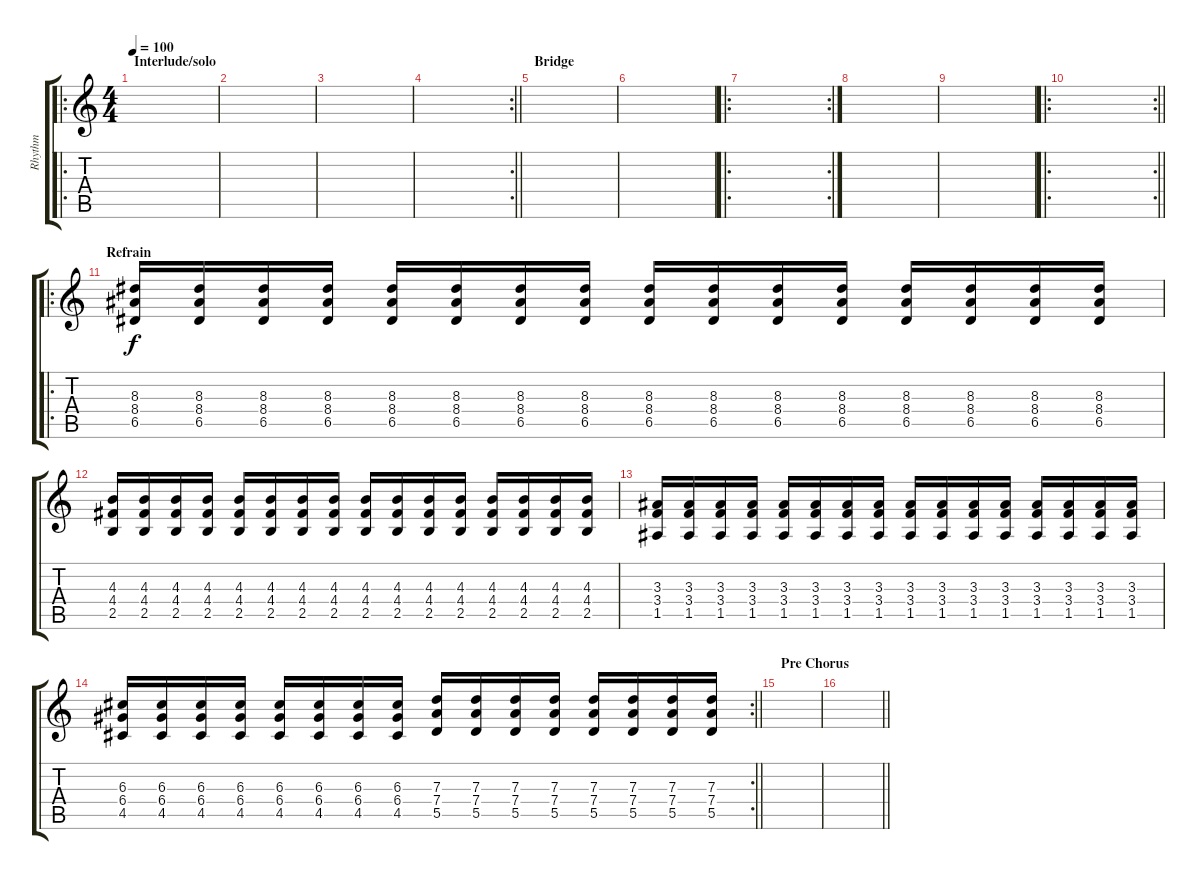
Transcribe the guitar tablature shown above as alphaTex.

\track ("Rhythm" "Rhythm") {instrument distortionguitar}
\staff {score tabs}
\tuning (E4 B3 G3 D3 A2 E2) {hide}
\ro
\ts (4 4)
\section ("" "Interlude/solo")
\tempo 100
\clef g2
\ks c
|
|
|
\rc 2
\barLineRight lightlight
|
\section ("" "Bridge")
|
|
\ro
\rc 2
|
|
|
\ro
\rc 2
\barLineRight lightlight
|
\ro
\section ("" "Refrain")
(8.3 8.4 6.5).16 (8.3 8.4 6.5).16 (8.3 8.4 6.5).16 (8.3 8.4 6.5).16 (8.3 8.4 6.5).16 (8.3 8.4 6.5).16 (8.3 8.4 6.5).16 (8.3 8.4 6.5).16 (8.3 8.4 6.5).16 (8.3 8.4 6.5).16 (8.3 8.4 6.5).16 (8.3 8.4 6.5).16 (8.3 8.4 6.5).16 (8.3 8.4 6.5).16 (8.3 8.4 6.5).16 (8.3 8.4 6.5).16 |
(4.3 4.4 2.5).16 (4.3 4.4 2.5).16 (4.3 4.4 2.5).16 (4.3 4.4 2.5).16 (4.3 4.4 2.5).16 (4.3 4.4 2.5).16 (4.3 4.4 2.5).16 (4.3 4.4 2.5).16 (4.3 4.4 2.5).16 (4.3 4.4 2.5).16 (4.3 4.4 2.5).16 (4.3 4.4 2.5).16 (4.3 4.4 2.5).16 (4.3 4.4 2.5).16 (4.3 4.4 2.5).16 (4.3 4.4 2.5).16 |
(3.3 3.4 1.5).16 (3.3 3.4 1.5).16 (3.3 3.4 1.5).16 (3.3 3.4 1.5).16 (3.3 3.4 1.5).16 (3.3 3.4 1.5).16 (3.3 3.4 1.5).16 (3.3 3.4 1.5).16 (3.3 3.4 1.5).16 (3.3 3.4 1.5).16 (3.3 3.4 1.5).16 (3.3 3.4 1.5).16 (3.3 3.4 1.5).16 (3.3 3.4 1.5).16 (3.3 3.4 1.5).16 (3.3 3.4 1.5).16 |
\rc 2
\barLineRight lightlight
(6.3 6.4 4.5).16 (6.3 6.4 4.5).16 (6.3 6.4 4.5).16 (6.3 6.4 4.5).16 (6.3 6.4 4.5).16 (6.3 6.4 4.5).16 (6.3 6.4 4.5).16 (6.3 6.4 4.5).16 (7.3 7.4 5.5).16 (7.3 7.4 5.5).16 (7.3 7.4 5.5).16 (7.3 7.4 5.5).16 (7.3 7.4 5.5).16 (7.3 7.4 5.5).16 (7.3 7.4 5.5).16 (7.3 7.4 5.5).16 |
\section ("" "Pre Chorus")
|
\barLineRight lightlight
